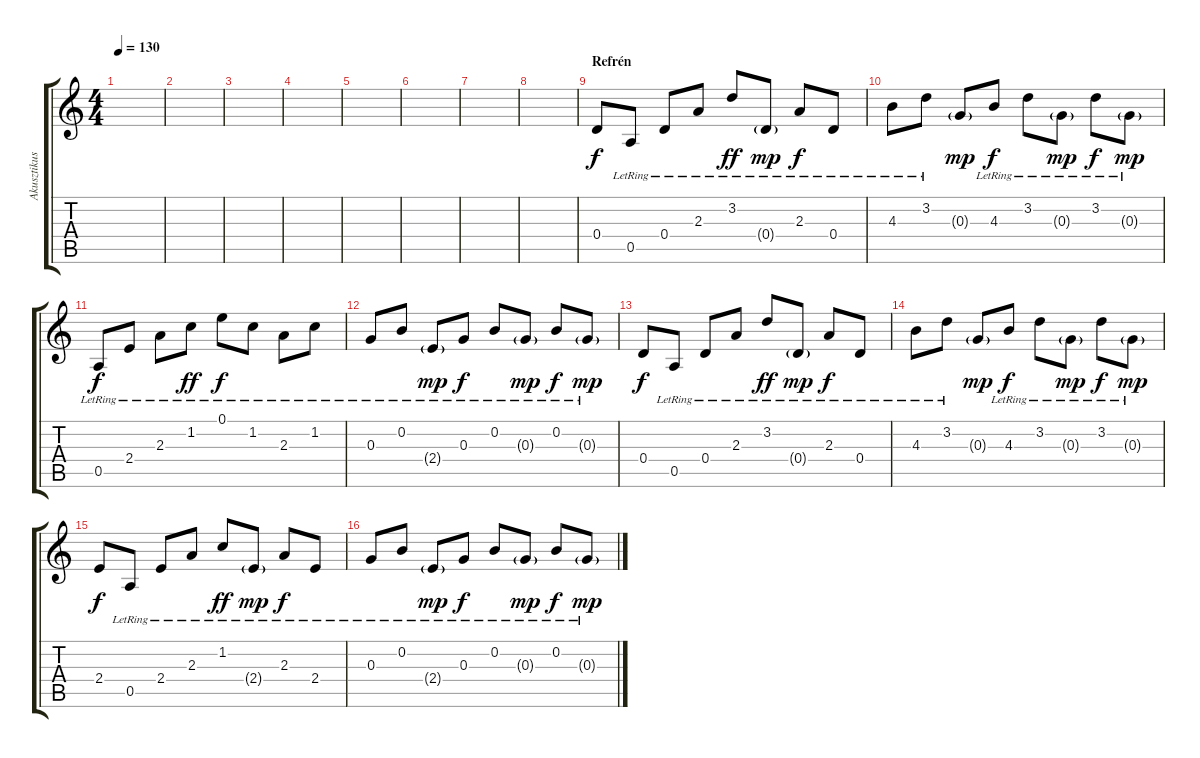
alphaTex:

\track ("Akusztikus Gitar" "Akusztikus") {instrument acousticguitarnylon}
\staff {score tabs}
\tuning (E4 B3 G3 D3 A2 E2) {hide}
\ts (4 4)
\tempo 130
\clef g2
\ks c
|
|
|
|
|
|
|
|
\section ("" "Refrén")
0.4.8{dy f} 0.5{lr}.8 0.4{lr}.8 2.3{lr}.8 3.2{lr}.8{dy ff} 0.4{g lr}.8{dy mp} 2.3{lr}.8{dy f} 0.4{lr}.8 |
4.3{lr}.8 3.2{lr}.8 0.3{g}.8{dy mp} 4.3{lr}.8{dy f} 3.2{lr}.8 0.3{g lr}.8{dy mp} 3.2{lr}.8{dy f} 0.3{g lr}.8{dy mp} |
0.5{lr}.8{dy f} 2.4{lr}.8 2.3{lr}.8 1.2{lr}.8{dy ff} 0.1{lr}.8{dy f} 1.2{lr}.8 2.3{lr}.8 1.2{lr}.8 |
0.3{lr}.8 0.2{lr}.8 2.4{g lr}.8{dy mp} 0.3{lr}.8{dy f} 0.2{lr}.8 0.3{g lr}.8{dy mp} 0.2{lr}.8{dy f} 0.3{g lr}.8{dy mp} |
0.4.8{dy f} 0.5{lr}.8 0.4{lr}.8 2.3{lr}.8 3.2{lr}.8{dy ff} 0.4{g lr}.8{dy mp} 2.3{lr}.8{dy f} 0.4{lr}.8 |
4.3{lr}.8 3.2{lr}.8 0.3{g}.8{dy mp} 4.3{lr}.8{dy f} 3.2{lr}.8 0.3{g lr}.8{dy mp} 3.2{lr}.8{dy f} 0.3{g lr}.8{dy mp} |
2.4.8{dy f} 0.5{lr}.8 2.4{lr}.8 2.3{lr}.8 1.2{lr}.8{dy ff} 2.4{g lr}.8{dy mp} 2.3{lr}.8{dy f} 2.4{lr}.8 |
0.3{lr}.8 0.2{lr}.8 2.4{g lr}.8{dy mp} 0.3{lr}.8{dy f} 0.2{lr}.8 0.3{g lr}.8{dy mp} 0.2{lr}.8{dy f} 0.3{g lr}.8{dy mp}
